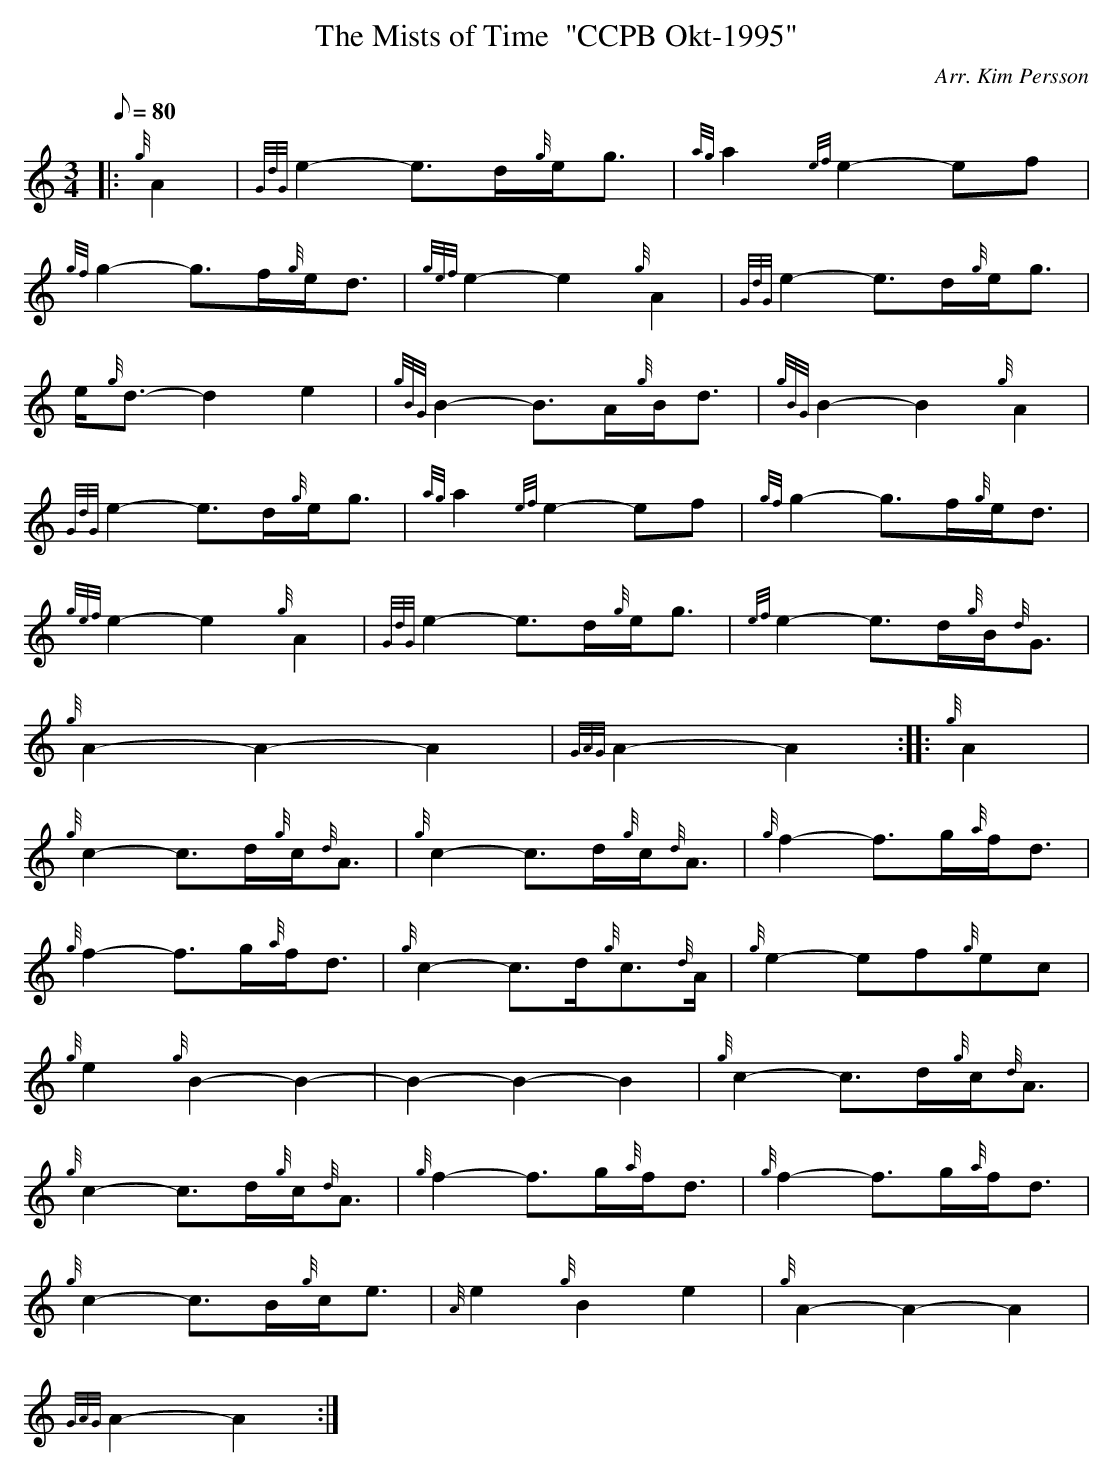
X:1
T:The Mists of Time  "CCPB Okt-1995"
M:3/4
L:1/8
Q:80
C:Arr. Kim Persson
K:HP
|: {g}A2 | \
{GdG}e2-e3/2d/2{g}e/2g3/2 | \
{ag}a2{ef}e2-ef |
{gf}g2-g3/2f/2{g}e/2d3/2 | \
{gef}e2-e2{g}A2 | \
{GdG}e2-e3/2d/2{g}e/2g3/2 |
e/2{g}d3/2-d2e2 | \
{gBG}B2-B3/2A/2{g}B/2d3/2 | \
{gBG}B2-B2{g}A2 |
{GdG}e2-e3/2d/2{g}e/2g3/2 | \
{ag}a2{ef}e2-ef | \
{gf}g2-g3/2f/2{g}e/2d3/2 |
{gef}e2-e2{g}A2 | \
{GdG}e2-e3/2d/2{g}e/2g3/2 | \
{ef}e2-e3/2d/2{g}B/2{d}G3/2 |
{g}A2-A2-A2 | \
{GAG}A2-A2 :: \
{g}A2 |
{g}c2-c3/2d/2{g}c/2{d}A3/2 | \
{g}c2-c3/2d/2{g}c/2{d}A3/2 | \
{g}f2-f3/2g/2{a}f/2d3/2 |
{g}f2-f3/2g/2{a}f/2d3/2 | \
{g}c2-c3/2d/2{g}c3/2{d}A/2 | \
{g}e2-ef{g}ec |
{g}e2{g}B2-B2 | \
-B2-B2-B2 | \
{g}c2-c3/2d/2{g}c/2{d}A3/2 |
{g}c2-c3/2d/2{g}c/2{d}A3/2 | \
{g}f2-f3/2g/2{a}f/2d3/2 | \
{g}f2-f3/2g/2{a}f/2d3/2 |
{g}c2-c3/2B/2{g}c/2e3/2 | \
{A}e2{g}B2e2 | \
{g}A2-A2-A2 |
{GAG}A2-A2 :|
